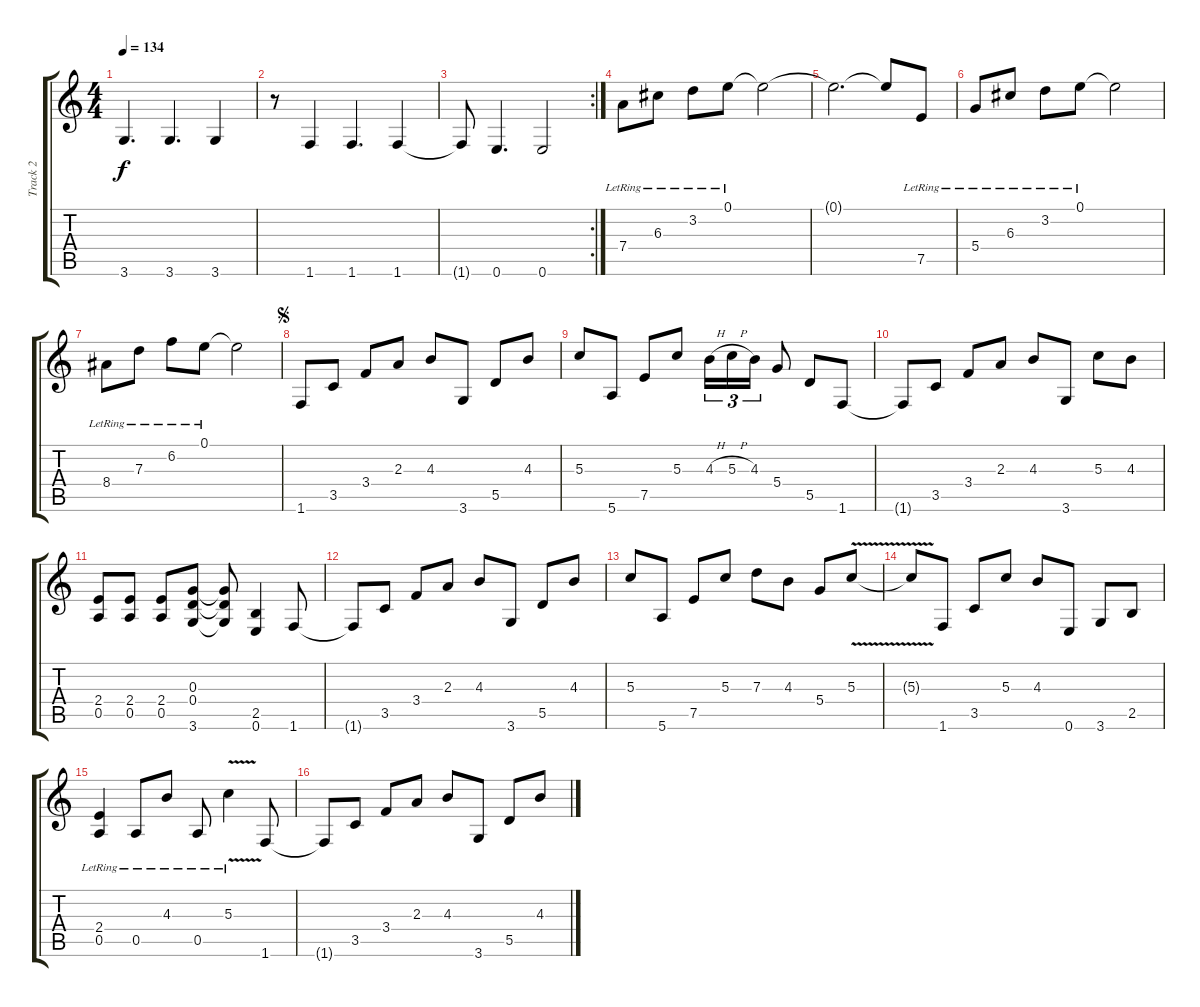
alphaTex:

\track ("Track 2" "Track 2") {instrument distortionguitar}
\staff {score tabs}
\tuning (E4 B3 G3 D3 A2 E2) {hide}
\ts (4 4)
\tempo 134
\clef g2
\ks c
3.6{t}.4{d dy f} 3.6.4{d} 3.6.4 |
r.8 1.6.4 1.6.4{d} 1.6.4 |
\rc 2
1.6{t}.8 0.6.4{d} 0.6.2 |
7.4{lr}.8{instrument electricguitarclean} 6.3{lr}.8 3.2{lr}.8 0.1{lr}.8 0.1{t}.2 |
0.1{t}.2{d} 0.1{t}.8 7.5{lr}.8 |
5.4{lr}.8 6.3{lr}.8 3.2{lr}.8 0.1{lr}.8 0.1{t}.2 |
8.4{lr}.8 7.3{lr}.8 6.2{lr}.8 0.1{lr}.8 0.1{t}.2 |
\jump segno
1.6.8{instrument distortionguitar} 3.5.8 3.4.8 2.3.8 4.3.8 3.6.8 5.5.8 4.3.8 |
5.3.8 5.6.8 7.5.8 5.3.8 4.3{h}.16{tu (3 2)} 5.3{h}.16{tu (3 2)} 4.3.16{tu (3 2)} 5.4.8 5.5.8 1.6.8 |
1.6{t}.8 3.5.8 3.4.8 2.3.8 4.3.8 3.6.8 5.3.8 4.3.8 |
(2.4 0.5).8 (2.4 0.5).8 (2.4 0.5).8 (0.3 0.4 3.6).8 (0.3{t} 0.4{t} 3.6{t}).8 (2.5 0.6).4 1.6.8 |
1.6{t}.8 3.5.8 3.4.8 2.3.8 4.3.8 3.6.8 5.5.8 4.3.8 |
5.3.8 5.6.8 7.5.8 5.3.8 7.3.8 4.3.8 5.4.8 5.3{v}.8 |
5.3{t}.8 1.6.8 3.5.8 5.3.8 4.3.8 0.6.8 3.6.8 2.5.8 |
(2.4{lr} 0.5{lr}).4 0.5{lr}.8 4.3{lr}.8 0.5{lr}.8 5.3{v lr}.4 1.6.8 |
1.6{t}.8 3.5.8 3.4.8 2.3.8 4.3.8 3.6.8 5.5.8 4.3.8
